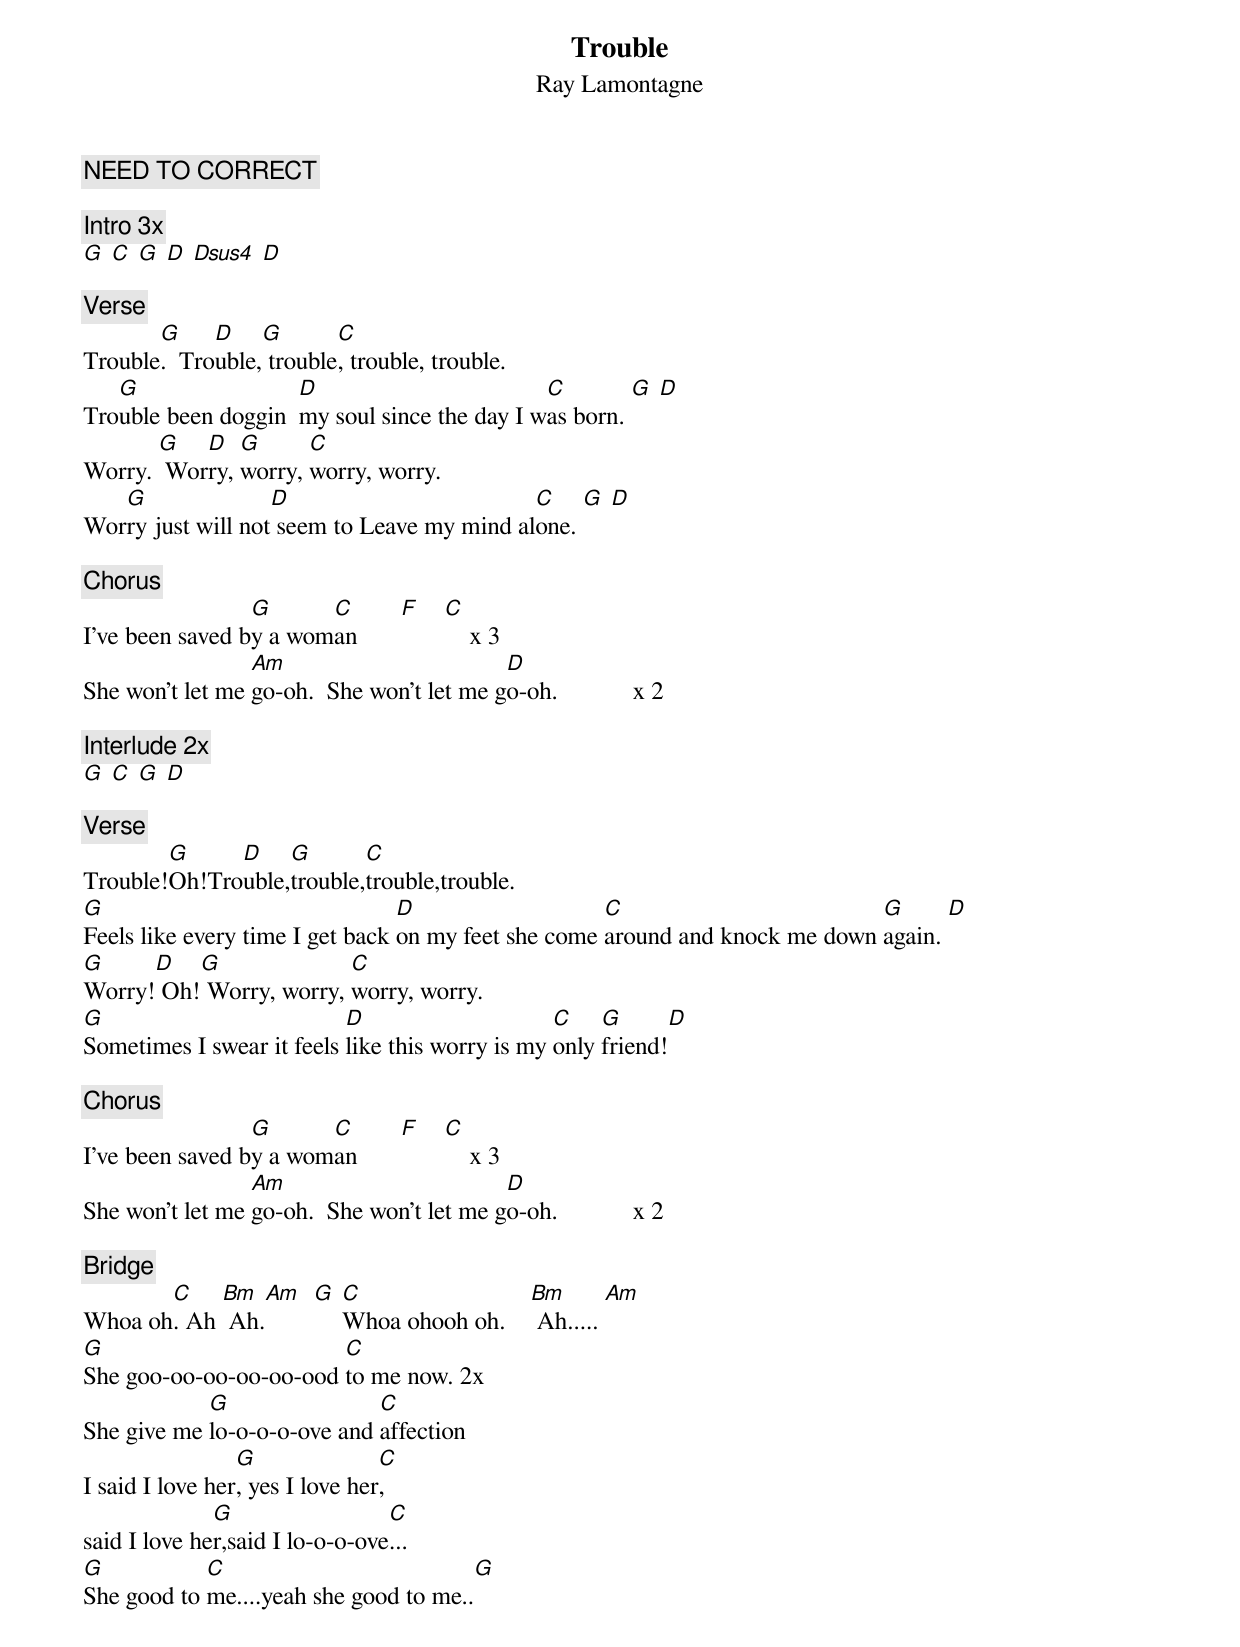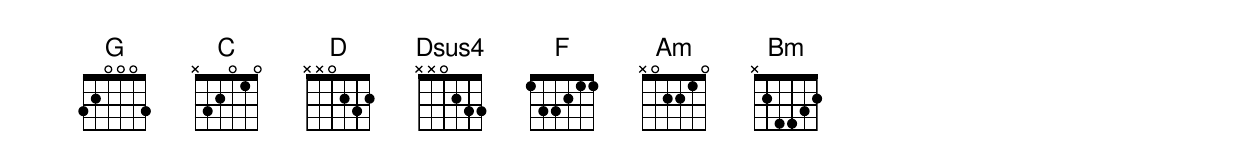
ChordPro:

{title: Trouble}
{subtitle: Ray Lamontagne}
{c:NEED TO CORRECT}

{c:Intro 3x}
[G] [C] [G] [D] [Dsus4] [D]

{c:Verse}
Trouble[G].  Tro[D]uble,[G] trouble[C], trouble, trouble.
Tro[G]uble been doggin  [D]my soul since the day I w[C]as born. [G] [D]
Worry. [G] Wor[D]ry, [G]worry, [C]worry, worry.
Wor[G]ry just will not[D] seem to Leave my mind al[C]one. [G] [D]

{c:Chorus}
I've been saved b[G]y a wom[C]an       [F]    [C]    x 3
She won't let me [Am]go-oh.  She won't let me g[D]o-oh.            x 2

{c:Interlude 2x}
[G] [C] [G] [D]

{c:Verse}
Trouble![G]Oh!Tro[D]uble,[G]trouble,[C]trouble,trouble.
[G]Feels like every time I get back [D]on my feet she come [C]around and knock me down [G]again. [D]
[G]Worry![D] Oh![G] Worry, worry, [C]worry, worry.
[G]Sometimes I swear it feels [D]like this worry is my [C]only [G]friend![D]

{c:Chorus}
I've been saved b[G]y a wom[C]an       [F]    [C]    x 3
She won't let me [Am]go-oh.  She won't let me g[D]o-oh.            x 2

{c:Bridge}
Whoa oh[C]. Ah [Bm] Ah.[Am]  [G] [C]Whoa ohooh oh.    [Bm] Ah..... [Am]
[G]She goo-oo-oo-oo-oo-ood [C]to me now. 2x
She give me [G]lo-o-o-o-ove and [C]affection
I said I love her[G], yes I love her[C],
said I love he[G]r,said I lo-o-o-ove[C]...
[G]She good to [C]me....yeah she good to me..[G]
